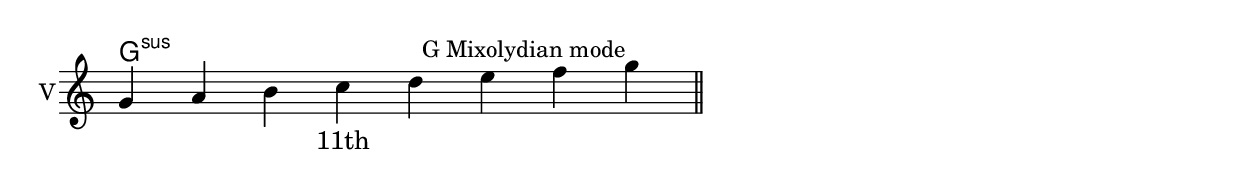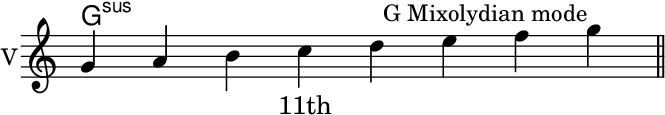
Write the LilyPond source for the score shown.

\version "2.24.4"
\language "english"
#(ly:set-option 'crop #t)
\include "include/alt.ly"
\include "include/sus.ly"
\score {
  \midi {
    \tempo 4=140
  }
  \layout {
    \context {
      \Score
      \omit BarNumber
      \override SpacingSpanner.spacing-increment = 4
    }
    indent = 0\mm
  }
  {
    \new PianoStaff \with { instrumentName = "V" } <<
    \chords {
      \set chordChanges = ##t % only show chords when they change
      \set noChordSymbol = ""
      \set minorChordModifier = \markup { "-" }
      \skip \ppp % spacer to set voice volume
      \set chordNameExceptions = #susExceptions
      g\breve:sus7 % TODO: want Gsus not G7sus4
    }
    \new Staff {
      \key c \major
      \override Timing.TimeSignature.stencil = ##f
      \time 8/4
      \clef treble
      {
        \skip \fff % spacer to set voice volume
        g'4
        a'
        b'
        c''
        d''
        e''
        f''
        g''^\markup\right-align{"G Mixolydian mode"}
        \bar "||"
      }
      \addlyrics {
        "" "" "" "11th" "" "" "" ""
      }
    }
    >>
  }
}
